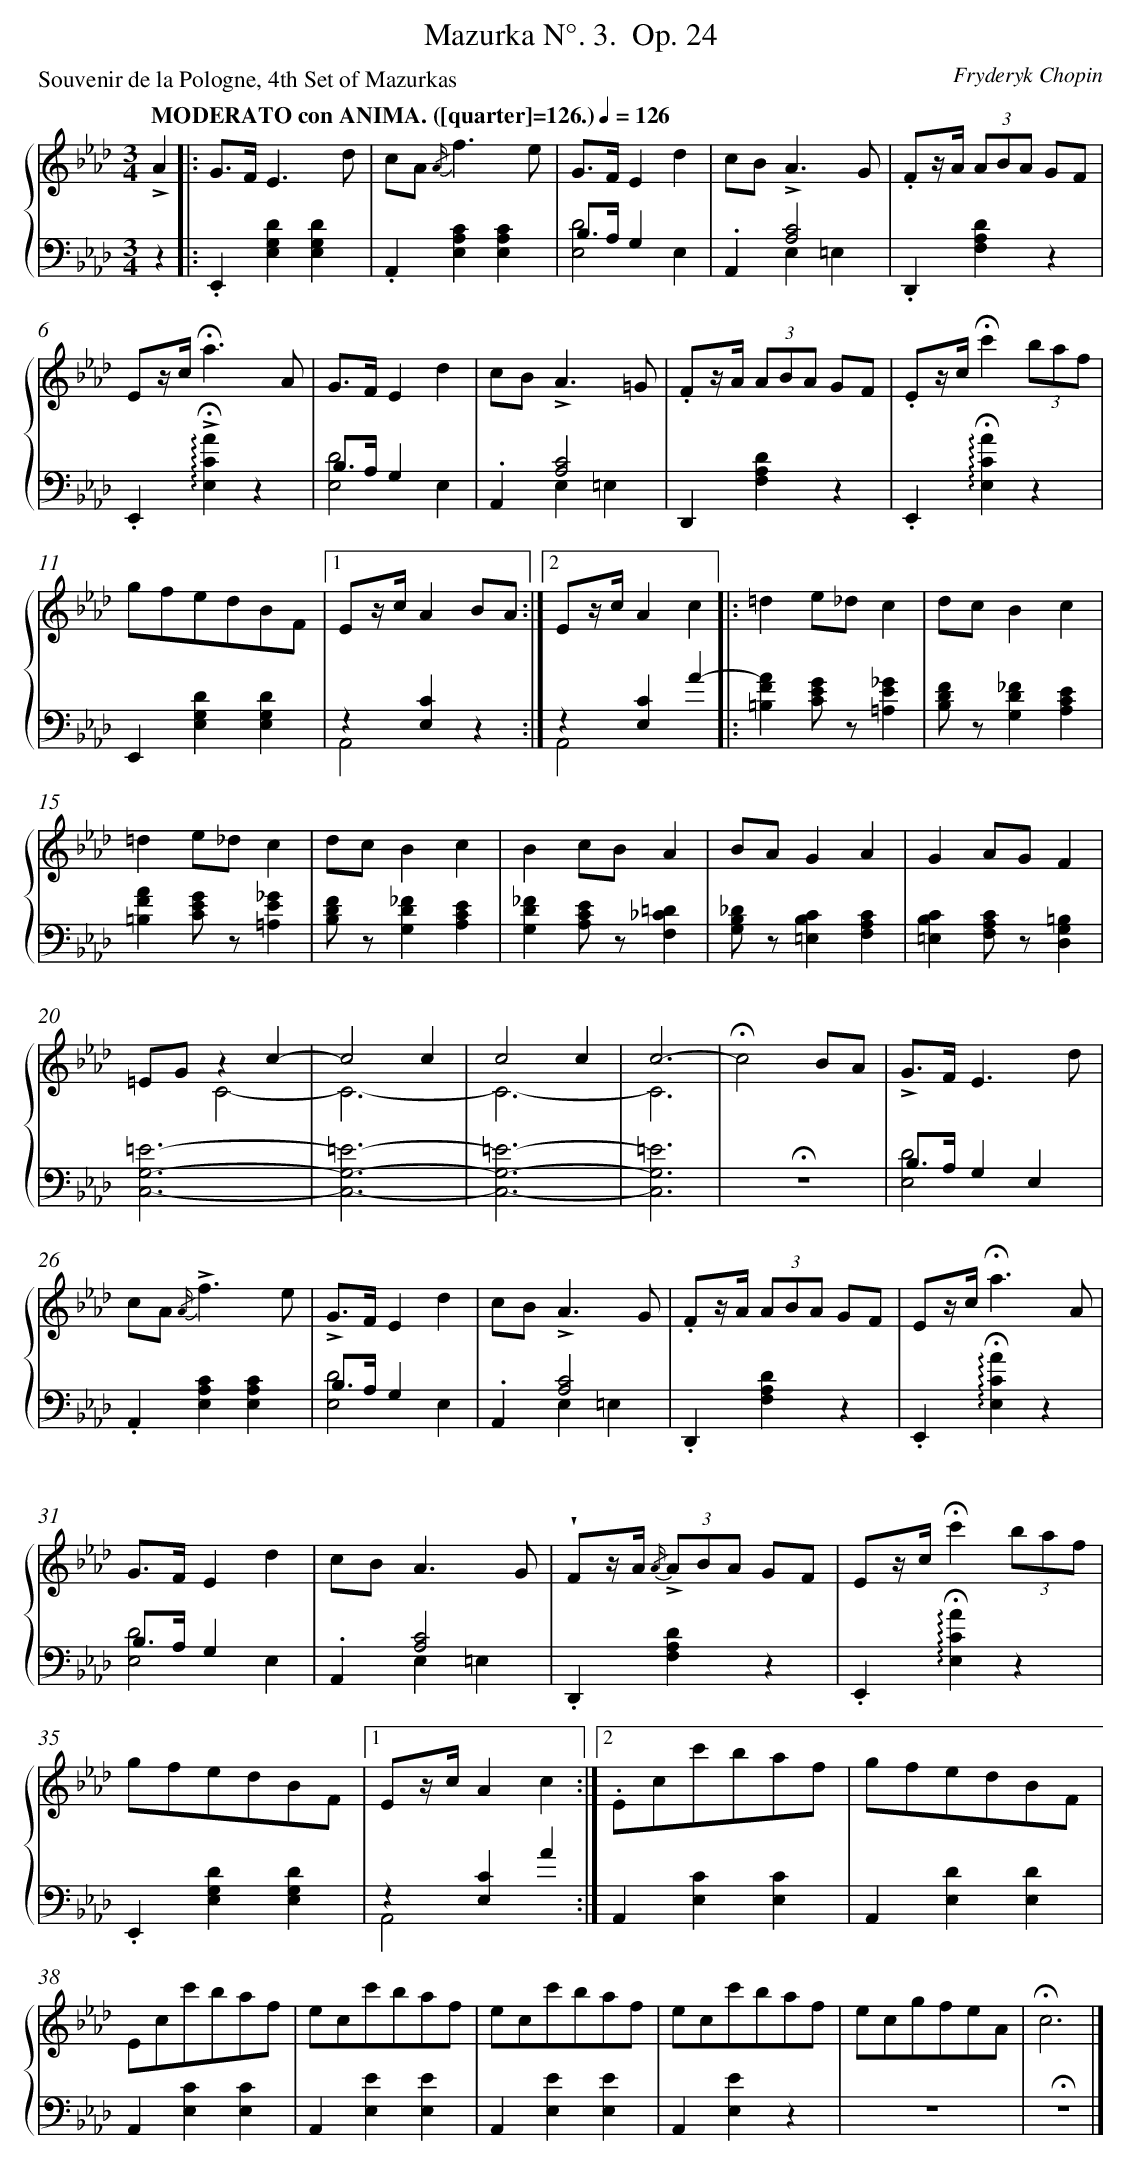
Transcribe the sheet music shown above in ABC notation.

X:1
T: Mazurka N°. 3.	 Op. 24
C: Fryderyk Chopin
L: 1/4
M: 3/4
P: Souvenir de la Pologne, 4th Set of Mazurkas
Q: "MODERATO con ANIMA. ([quarter]=126.)" 1/4=126
%%staves {1 2}
V: 1 clef=treble
V: 2 clef=bass
K: Ab
[V:1] !accent!A [I:setbarnb 1]]|:
[V:2] z ]|:
[V:1] G/>F/E3/d/ |
[V:2] .E,,[DG,E,][DG,E,] |
[V:1] c/A< {/A/}fe/ |
[V:2] .A,,[CA,E,][CA,E,] |
[V:1] G/>F/Ed |
[V:2] B,/>A,/G,x & [D2E,2]E, |
[V:1] c/B<!accent!AG/ |
[V:2] .A,,[C2A,2] & xE,=E, |
[V:1] .F/z//A// (3A/B/A/ G/F/ |
[V:2] .D,,[DA,F,]z |
[V:1] E/z//c//!fermata!a3/A/ |
[V:2] .E,,!accent!!fermata!!arpeggio![ACE,]z |
[V:1] G/>F/Ed |
[V:2] B,/>A,/G,x & [D2E,2]E, |
[V:1] c/B<!accent!A=G/ |
[V:2] .A,,[C2A,2] & xE,=E, |
[V:1] .F/z//A// (3A/B/A/ G/F/ |
[V:2] D,,[DA,F,]z |
[V:1] .E/z//c//!fermata!c'(3b/a/f/ |
[V:2] .E,,!fermata!!arpeggio![ACE,]z |
[V:1] g/f/e/d/B/F/ |[1
[V:2] E,,[DG,E,][DG,E,] |
[V:1] E/z//c//AB/A/ :|][2
[V:2] z[CE,]x & A,,2z :|]
[V:1] E/z//c//Ac ]|:
[V:2] z[CE,]A- & A,,2x ]|:
[V:1] =de/_d/c |
[V:2] [AF=B,][G/E/C/] z/[_GE=A,] |
[V:1] d/c/Bc |
[V:2] [F/D/B,/] z/[_FDG,][ECA,] |
[V:1] =de/_d/c |
[V:2] [AF=B,][G/E/C/] z/[_GE=A,] |
[V:1] d/c/Bc |
[V:2] [F/D/B,/] z/[_FDG,][ECA,] |
[V:1] Bc/B/A |
[V:2] [_FDG,][E/C/A,/] z/[=D_CF,] |
[V:1] B/A/GA |
[V:2] [_D/B,/G,/] z/[CB,=E,][CA,F,] |
[V:1] GA/G/F |
[V:2] [CB,=E,][C/A,/F,/] z/[=B,G,D,] |
[V:1] =E/G/zc- & xC2- |
[V:2] [=E3G,3C,3]- |
[V:1] c2c & C3- |
[V:2] [=E3G,3C,3]- |
[V:1] c2c & C3- |
[V:2] [=E3G,3C,3]- |
[V:1] c3- & C3 |
[V:2] [=E3G,3C,3] |
[V:1] !fermata!c2B/A/ |
[V:2] !fermata!z3 |
[V:1] !accent!G/>F/E3/d/ |
[V:2] B,/>A,/G,E, & [D2E,2]x |
[V:1] c/A< {/A/}!accent!fe/ |
[V:2] .A,,[CA,E,][CA,E,] |
[V:1] !accent!G/>F/Ed |
[V:2] B,/>A,/G,x & [D2E,2]E, |
[V:1] c/B<!accent!AG/ |
[V:2] .A,,[C2A,2] & xE,=E, |
[V:1] .F/z//A// (3A/B/A/ G/F/ |
[V:2] .D,,[DA,F,]z |
[V:1] E/z//c//!fermata!a3/A/ |
[V:2] .E,,!fermata!!arpeggio![ACE,]z |
[V:1] G/>F/Ed |
[V:2] B,/>A,/G,x & [D2E,2]E, |
[V:1] c/B<AG/ |
[V:2] .A,,[C2A,2] & xE,=E, |
[V:1] !wedge!F/z//A// {/A/} (3!accent!A/B/A/ G/F/ |
[V:2] .D,,[DA,F,]z |
[V:1] E/z//c//!fermata!c'(3b/a/f/ |
[V:2] .E,,!fermata!!arpeggio![ACE,]z |
[V:1] g/f/e/d/B/F/ |[1
[V:2] .E,,[DG,E,][DG,E,] |
[V:1] E/z//c//Ac :|][2
[V:2] z[CE,]A & A,,2x :|]
[V:1] .E/c/c'/b/a/f/ |
[V:2] A,,[CE,][CE,] |
[V:1] g/f/e/d/B/F/ |
[V:2] A,,[DE,][DE,] |
[V:1] E/c/c'/b/a/f/ |
[V:2] A,,[CE,][CE,] |
[V:1] e/c/c'/b/a/f/ |
[V:2] A,,[EE,][EE,] |
[V:1] e/c/c'/b/a/f/ |
[V:2] A,,[EE,][EE,] |
[V:1] e/c/c'/b/a/f/ |
[V:2] A,,[EE,]z |
[V:1] e/c/g/f/e/A/ |
[V:2] z3 |
[V:1] !fermata!c3 |]
[V:2] !fermata!z3 |]
